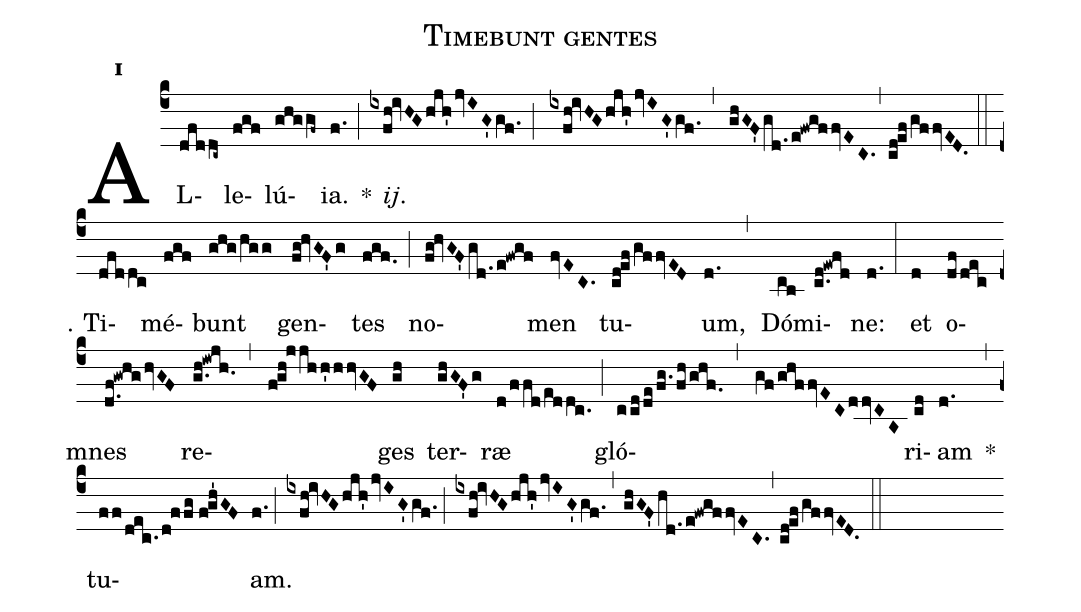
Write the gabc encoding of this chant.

name:Timebunt gentes;
mode:1;
office-part:Alleluia;
%%
(c4) AL(dfddc~)le(fgf)lú(ghggf~)ia.(f.) *(;)
<i>ij</i>.(ixfh!ivHG/hjh'!/jvIG'gf.;ixfh!ivHG/hjh'!/jvIG'gf.,ghGF'!/gd./e!fwgffvEC.,cd!ef!/gffvED.) (::)

<v>\hspace{-2ex}</v>℣. Ti(dfddc)mé-(fgf)bunt(ghg/hgg) gen(fg!hvGF'g)tes(fgf.) (;)
no(fg!hvGF'/gd.!/e!fwgf)men(fvEC.) tu(cd!ef/gffvED)um,(d.) (,)
Dó(cb)mi(c.d!ewfd)ne:(d.) (:)
et(d) o(df!/dec)<v>\hspace{-1.2ex}</v>mnes(d.f!gwhg!/hvGF) re(g.h!iwjh.,f!gh!jjhh'hhvGF)ges(gh) ter-(ghGF'g)ræ(d!/ffd!/eddc.) (;)
gló(ccdde!/fg.!/fh!/ghf.,gf!/ghffvECddvCA)ri(cd)am(d.) *(,)
tu(ff!/dec./d!ffg!//f!gh'GF)am.(f.;ixfh!ivHGhjh'jvIG'gf.;ixfh!ivHGhjh'jvIG'gf.,ghGF'hd./e!fwgffvEC.,cd!ef!/gffvED.) (::)
